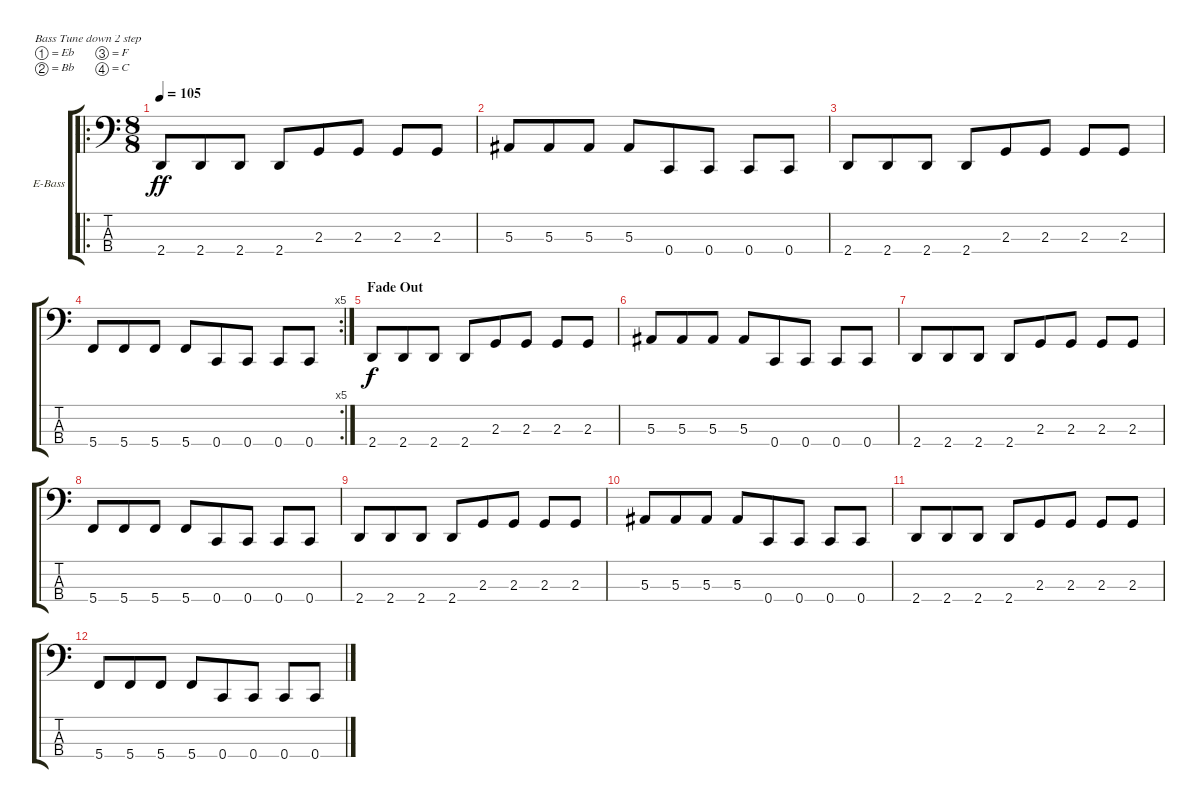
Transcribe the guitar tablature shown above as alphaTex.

\bracketExtendMode groupsimilarinstruments
\firstSystemTrackNameOrientation horizontal
\otherSystemsTrackNameOrientation horizontal
\track ("Bass" "E-Bass") {instrument electricbassfinger}
\staff {score tabs}
\tuning (Eb2 Bb1 F1 C1)
\ro
\ts (8 8)
\tempo 105
\clef f4
\ks c
2.4.8{dy ff} 2.4.8 2.4.8 2.4.8 2.3.8 2.3.8 2.3.8 2.3.8 |
5.3.8 5.3.8 5.3.8 5.3.8 0.4.8 0.4.8 0.4.8 0.4.8 |
2.4.8 2.4.8 2.4.8 2.4.8 2.3.8 2.3.8 2.3.8 2.3.8 |
\rc 5
5.4.8 5.4.8 5.4.8 5.4.8 0.4.8 0.4.8 0.4.8 0.4.8 |
\section ("" "Fade Out")
2.4.8{dy f} 2.4.8 2.4.8 2.4.8 2.3.8 2.3.8 2.3.8 2.3.8 |
5.3.8 5.3.8 5.3.8 5.3.8 0.4.8 0.4.8 0.4.8 0.4.8 |
2.4.8 2.4.8 2.4.8 2.4.8 2.3.8 2.3.8 2.3.8 2.3.8 |
5.4.8 5.4.8 5.4.8 5.4.8 0.4.8 0.4.8 0.4.8 0.4.8 |
2.4.8 2.4.8 2.4.8 2.4.8 2.3.8 2.3.8 2.3.8 2.3.8 |
5.3.8 5.3.8 5.3.8 5.3.8 0.4.8 0.4.8 0.4.8 0.4.8 |
2.4.8 2.4.8 2.4.8 2.4.8 2.3.8 2.3.8 2.3.8 2.3.8 |
5.4.8 5.4.8 5.4.8 5.4.8 0.4.8 0.4.8 0.4.8 0.4.8
